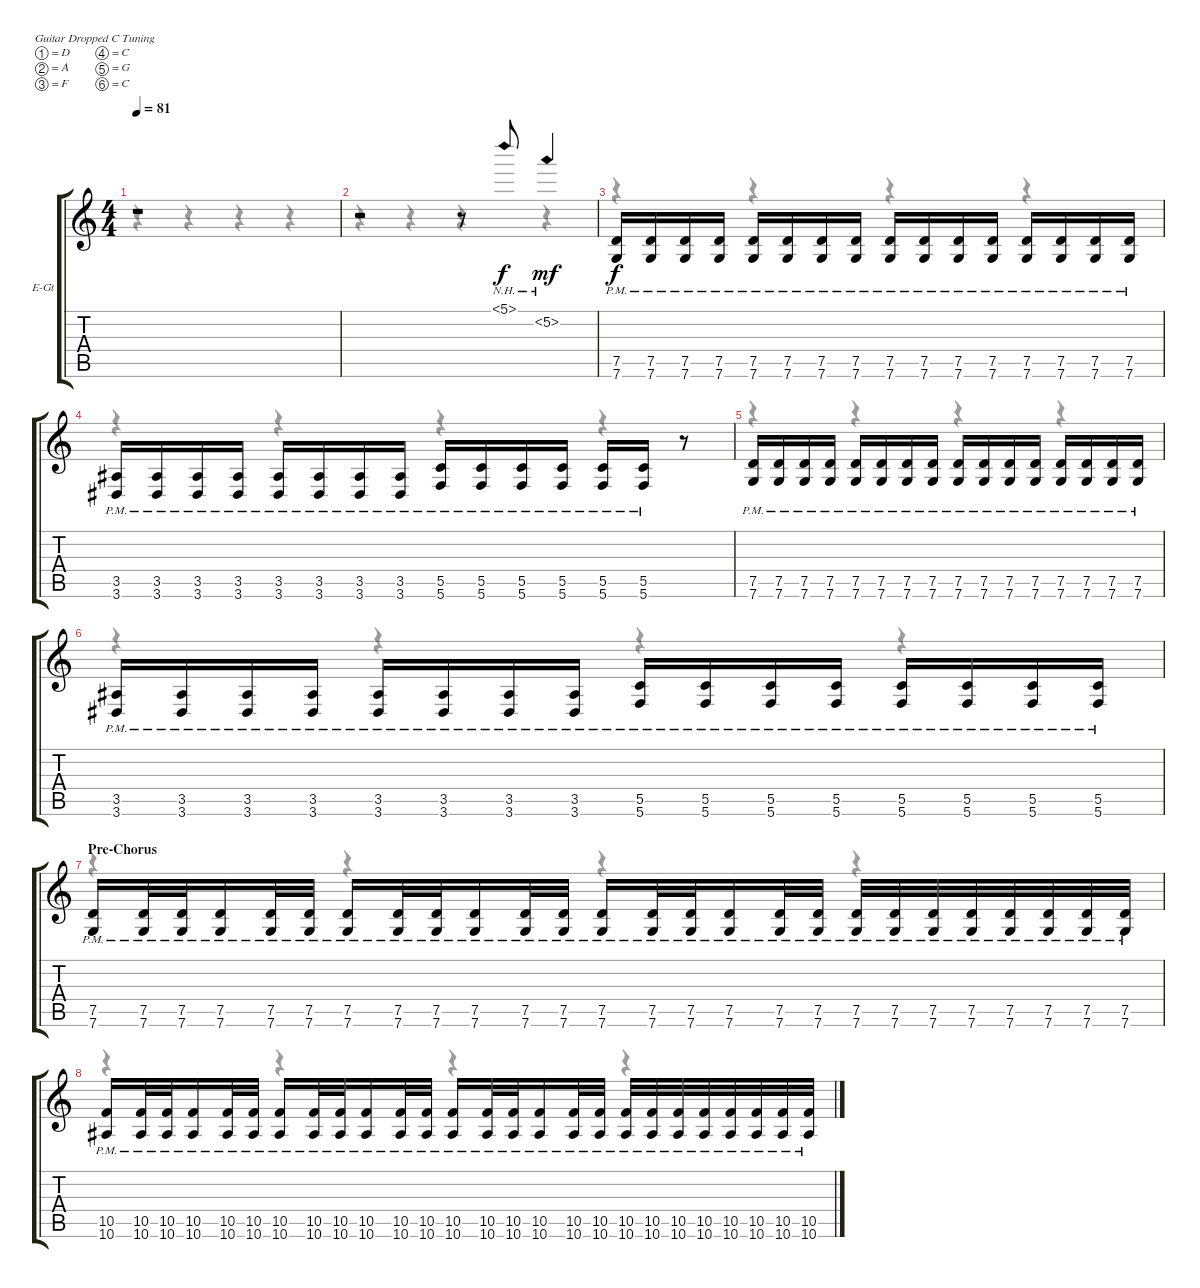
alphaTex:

\bracketExtendMode groupsimilarinstruments
\firstSystemTrackNameOrientation horizontal
\otherSystemsTrackNameOrientation horizontal
\track ("Matt (Drive)" "E-Gt") {instrument distortionguitar}
\staff {score tabs}
\tuning (D4 A3 F3 C3 G2 C2)
\voice
\ts (4 4)
\tempo 81
\clef g2
\ks c
r.1{dy f} |
r.2 r.8 5.1{nh}.8 5.2{nh}.4{dy mf} |
(7.5{pm} 7.6{pm}).16{dy f} (7.5{pm} 7.6{pm}).16 (7.5{pm} 7.6{pm}).16 (7.5{pm} 7.6{pm}).16 (7.5{pm} 7.6{pm}).16 (7.5{pm} 7.6{pm}).16 (7.5{pm} 7.6{pm}).16 (7.5{pm} 7.6{pm}).16 (7.5{pm} 7.6{pm}).16 (7.5{pm} 7.6{pm}).16 (7.5{pm} 7.6{pm}).16 (7.5{pm} 7.6{pm}).16 (7.5{pm} 7.6{pm}).16 (7.5{pm} 7.6{pm}).16 (7.5{pm} 7.6{pm}).16 (7.5{pm} 7.6{pm}).16 |
(3.5{pm} 3.6{pm}).16 (3.5{pm} 3.6{pm}).16 (3.5{pm} 3.6{pm}).16 (3.5{pm} 3.6{pm}).16 (3.5{pm} 3.6{pm}).16 (3.5{pm} 3.6{pm}).16 (3.5{pm} 3.6{pm}).16 (3.5{pm} 3.6{pm}).16 (5.5{pm} 5.6{pm}).16 (5.5{pm} 5.6{pm}).16 (5.5{pm} 5.6{pm}).16 (5.5{pm} 5.6{pm}).16 (5.5{pm} 5.6{pm}).16 (5.5{pm} 5.6{pm}).16 r.8 |
(7.5{pm} 7.6{pm}).16 (7.5{pm} 7.6{pm}).16 (7.5{pm} 7.6{pm}).16 (7.5{pm} 7.6{pm}).16 (7.5{pm} 7.6{pm}).16 (7.5{pm} 7.6{pm}).16 (7.5{pm} 7.6{pm}).16 (7.5{pm} 7.6{pm}).16 (7.5{pm} 7.6{pm}).16 (7.5{pm} 7.6{pm}).16 (7.5{pm} 7.6{pm}).16 (7.5{pm} 7.6{pm}).16 (7.5{pm} 7.6{pm}).16 (7.5{pm} 7.6{pm}).16 (7.5{pm} 7.6{pm}).16 (7.5{pm} 7.6{pm}).16 |
(3.5{pm} 3.6{pm}).16 (3.5{pm} 3.6{pm}).16 (3.5{pm} 3.6{pm}).16 (3.5{pm} 3.6{pm}).16 (3.5{pm} 3.6{pm}).16 (3.5{pm} 3.6{pm}).16 (3.5{pm} 3.6{pm}).16 (3.5{pm} 3.6{pm}).16 (5.5{pm} 5.6{pm}).16 (5.5{pm} 5.6{pm}).16 (5.5{pm} 5.6{pm}).16 (5.5{pm} 5.6{pm}).16 (5.5{pm} 5.6{pm}).16 (5.5{pm} 5.6{pm}).16 (5.5{pm} 5.6{pm}).16 (5.5{pm} 5.6{pm}).16 |
\section ("" "Pre-Chorus")
(7.5{pm} 7.6{pm}).16 (7.5{pm} 7.6{pm}).32 (7.5{pm} 7.6{pm}).32 (7.5{pm} 7.6{pm}).16 (7.5{pm} 7.6{pm}).32 (7.5{pm} 7.6{pm}).32 (7.5{pm} 7.6{pm}).16 (7.5{pm} 7.6{pm}).32 (7.5{pm} 7.6{pm}).32 (7.5{pm} 7.6{pm}).16 (7.5{pm} 7.6{pm}).32 (7.5{pm} 7.6{pm}).32 (7.5{pm} 7.6{pm}).16 (7.5{pm} 7.6{pm}).32 (7.5{pm} 7.6{pm}).32 (7.5{pm} 7.6{pm}).16 (7.5{pm} 7.6{pm}).32 (7.5{pm} 7.6{pm}).32 (7.5{pm} 7.6{pm}).32 (7.5{pm} 7.6{pm}).32 (7.5{pm} 7.6{pm}).32 (7.5{pm} 7.6{pm}).32 (7.5{pm} 7.6{pm}).32 (7.5{pm} 7.6{pm}).32 (7.5{pm} 7.6{pm}).32 (7.5{pm} 7.6{pm}).32 |
(10.5{pm} 10.6{pm}).16 (10.5{pm} 10.6{pm}).32 (10.5{pm} 10.6{pm}).32 (10.5{pm} 10.6{pm}).16 (10.5{pm} 10.6{pm}).32 (10.5{pm} 10.6{pm}).32 (10.5{pm} 10.6{pm}).16 (10.5{pm} 10.6{pm}).32 (10.5{pm} 10.6{pm}).32 (10.5{pm} 10.6{pm}).16 (10.5{pm} 10.6{pm}).32 (10.5{pm} 10.6{pm}).32 (10.5{pm} 10.6{pm}).16 (10.5{pm} 10.6{pm}).32 (10.5{pm} 10.6{pm}).32 (10.5{pm} 10.6{pm}).16 (10.5{pm} 10.6{pm}).32 (10.5{pm} 10.6{pm}).32 (10.5{pm} 10.6{pm}).32 (10.5{pm} 10.6{pm}).32 (10.5{pm} 10.6{pm}).32 (10.5{pm} 10.6{pm}).32 (10.5{pm} 10.6{pm}).32 (10.5{pm} 10.6{pm}).32 (10.5{pm} 10.6{pm}).32 (10.5{pm} 10.6{pm}).32
\voice
\clef g2
\ottava regular
\simile none
\ks c
r.4{dy mf} r.4 r.4 r.4 |
r.4 r.4 r.4 r.4 |
r.4 r.4 r.4 r.4 |
r.4 r.4 r.4 r.4 |
r.4 r.4 r.4 r.4 |
r.4 r.4 r.4 r.4 |
r.4 r.4 r.4 r.4 |
r.4 r.4 r.4 r.4
